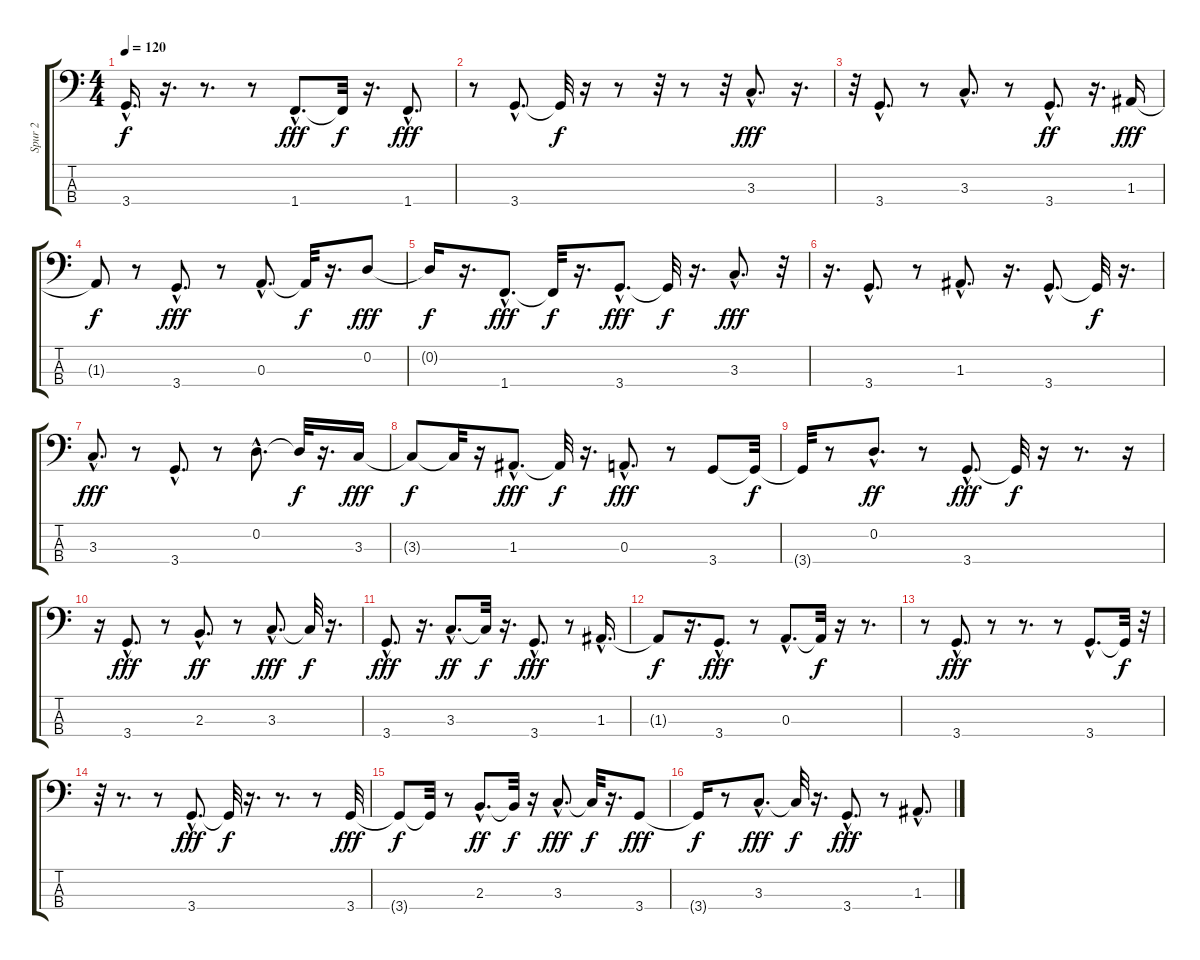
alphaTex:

\track ("Spur 2" "Spur 2") {instrument synthbass2}
\staff {score tabs}
\tuning (G2 D2 A1 E1) {hide}
\ts (4 4)
\tempo 120
\clef f4
\ks c
3.4{hac t}.16{d dy f} r.16{d} r.8{d} r.8 1.4{hac}.8{d dy fff} 1.4{t}.32{dy f} r.16{d} 1.4{hac}.8{d dy fff} |
r.8 3.4{hac}.8{d} 3.4{t}.32{dy f} r.16 r.8 r.32 r.8 r.32 3.3{hac}.8{d dy fff} r.16{d} |
r.32 3.4{hac}.8{d} r.8 3.3{hac}.8{d} r.8 3.4{hac}.8{d dy ff} r.16{d} 1.3.16{dy fff} |
1.3{t}.8{dy f} r.8 3.4{hac}.8{d dy fff} r.8 0.3{hac}.8{d} 0.3{t}.32{dy f} r.16{d} 0.2.8{dy fff} |
0.2{t}.16{dy f} r.16{d} 1.4{hac}.8{d dy fff} 1.4{t}.32{dy f} r.16{d} 3.4{hac}.8{d dy fff} 3.4{t}.32{dy f} r.16{d} 3.3{hac}.8{d dy fff} r.32 |
r.16{d} 3.4{hac}.8{d} r.8 1.3{hac}.8{d} r.16{d} 3.4{hac}.8{d} 3.4{t}.32{dy f} r.16{d} |
3.3{hac}.8{d dy fff} r.8 3.4{hac}.8{d} r.8 0.2{hac}.8{d} 0.2{t}.32{dy f} r.16{d} 3.3.16{dy fff} |
3.3{t}.8{dy f} 3.3{t}.32 r.16 1.3{hac}.8{d dy fff} 1.3{t}.32{dy f} r.16{d} 0.3{hac}.8{d dy fff} r.8 3.4.8 3.4{t}.32{dy f} |
3.4{t}.32 r.8 0.2{hac}.8{d dy ff} r.8 3.4{hac}.8{d dy fff} 3.4{t}.32{dy f} r.16 r.8{d} r.16 |
r.16 3.4{hac}.8{d dy fff} r.8 2.3{hac}.8{d dy ff} r.8 3.3{hac}.8{d dy fff} 3.3{t}.32{dy f} r.16{d} |
3.4{hac}.8{d dy fff} r.16{d} 3.3{hac}.8{d dy ff} 3.3{t}.32{dy f} r.16{d} 3.4{hac}.8{d dy fff} r.8 1.3{hac}.16{d} |
1.3{t}.8{dy f} r.16{d} 3.4{hac}.8{d dy fff} r.8 0.3{hac}.8{d} 0.3{t}.32{dy f} r.16 r.8{d} |
r.8 3.4{hac}.8{d dy fff} r.8 r.8{d} r.8 3.4{hac}.8{d} 3.4{t}.32{dy f} r.32 |
r.32 r.8{d} r.8 3.4{hac}.8{d dy fff} 3.4{t}.32{dy f} r.16{d} r.8{d} r.8 3.4.32{dy fff} |
3.4{t}.8{dy f} 3.4{t}.32 r.8 2.3{hac}.8{d dy ff} 2.3{t}.32{dy f} r.16 3.3{hac}.8{d dy fff} 3.3{t}.32{dy f} r.16{d} 3.4.8{dy fff} |
3.4{t}.16{dy f} r.8 3.3{hac}.8{d dy fff} 3.3{t}.32{dy f} r.16{d} 3.4{hac}.8{d dy fff} r.8 1.3{hac}.8{d}
